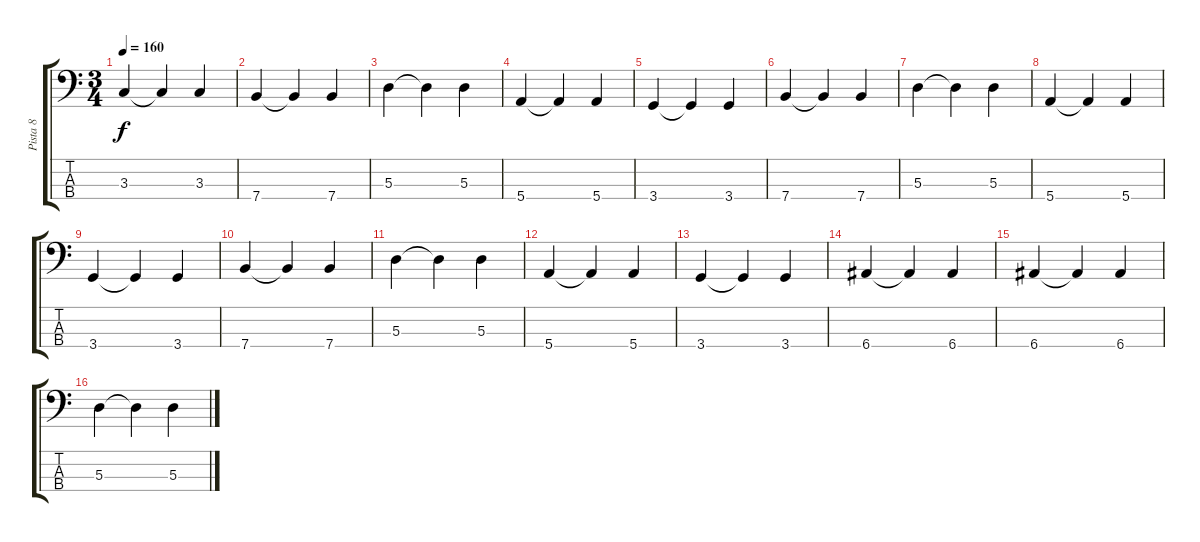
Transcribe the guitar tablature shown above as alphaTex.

\track ("Pista 8" "Pista 8") {instrument electricbassfinger}
\staff {score tabs}
\tuning (G2 D2 A1 E1) {hide}
\ts (3 4)
\tempo 160
\clef f4
\ks c
3.3.4{dy f} 3.3{t}.4 3.3.4 |
7.4.4 7.4{t}.4 7.4.4 |
5.3.4 5.3{t}.4 5.3.4 |
5.4.4 5.4{t}.4 5.4.4 |
3.4.4 3.4{t}.4 3.4.4 |
7.4.4 7.4{t}.4 7.4.4 |
5.3.4 5.3{t}.4 5.3.4 |
5.4.4 5.4{t}.4 5.4.4 |
3.4.4 3.4{t}.4 3.4.4 |
7.4.4 7.4{t}.4 7.4.4 |
5.3.4 5.3{t}.4 5.3.4 |
5.4.4 5.4{t}.4 5.4.4 |
3.4.4 3.4{t}.4 3.4.4 |
6.4.4 6.4{t}.4 6.4.4 |
6.4.4 6.4{t}.4 6.4.4 |
5.3.4 5.3{t}.4 5.3.4
